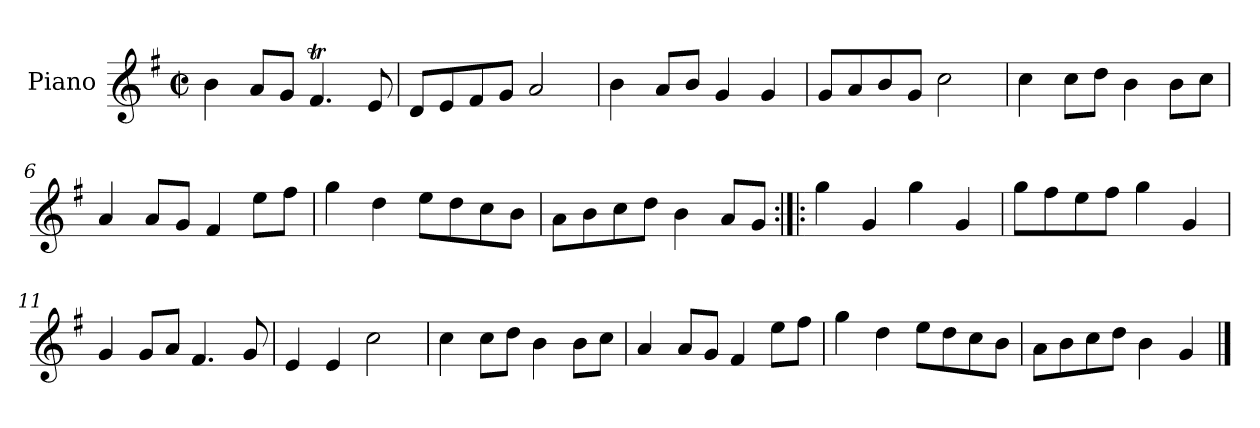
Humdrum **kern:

**kern
*part1
*staff1
*I"Piano
*I'Pno.
*clefG2
*k[f#]
*M2/2
*met(c|)
=1
4b\
8a/L
8g/J
4.f#t/
8e/
=2
8d/L
8e/
8f#/
8g/J
2a/
=3
4b\
8a/L
8b/J
4g/
4g/
=4
8g/L
8a/
8b/
8g/J
2cc\
=5
4cc\
8cc\L
8dd\J
4b\
8b\L
8cc\J
=6
4a/
8a/L
8g/J
4f#/
8ee\L
8ff#\J
=7
4gg\
4dd\
8ee\L
8dd\
8cc\
8b\J
=8
8a\L
8b\
8cc\
8dd\J
4b\
8a/L
8g/J
!!LO:LB:g=z
=9:|!|:
4gg\
4g/
4gg\
4g/
=10
8gg\L
8ff#\
8ee\
8ff#\J
4gg\
4g/
=11
4g/
8g/L
8a/J
4.f#/
8g/
=12
4e/
4e/
2cc\
=13
4cc\
8cc\L
8dd\J
4b\
8b\L
8cc\J
=14
4a/
8a/L
8g/J
4f#/
8ee\L
8ff#\J
=15
4gg\
4dd\
8ee\L
8dd\
8cc\
8b\J
=16
8a\L
8b\
8cc\
8dd\J
4b\
4g/
==
*-
